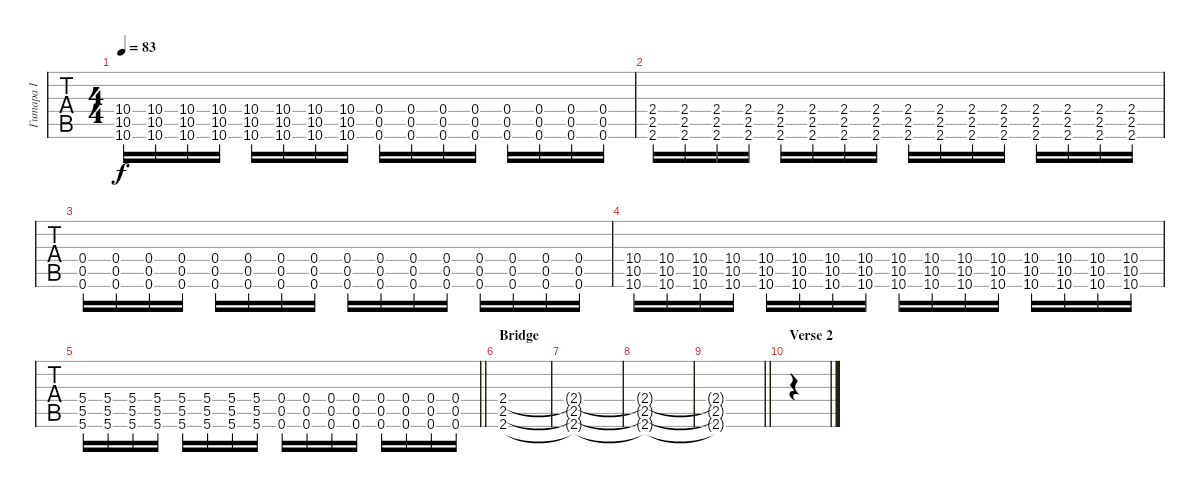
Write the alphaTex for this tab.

\track ("Гитара I" "Гитара I") {instrument overdrivenguitar}
\staff {tabs}
\tuning (E4 B3 G3 D3 A2 D2) {hide}
\ts (4 4)
\tempo 83
\clef g2
\ks c
(10.4 10.5 10.6).16{dy f} (10.4 10.5 10.6).16 (10.4 10.5 10.6).16 (10.4 10.5 10.6).16 (10.4 10.5 10.6).16 (10.4 10.5 10.6).16 (10.4 10.5 10.6).16 (10.4 10.5 10.6).16 (0.4 0.5 0.6).16 (0.4 0.5 0.6).16 (0.4 0.5 0.6).16 (0.4 0.5 0.6).16 (0.4 0.5 0.6).16 (0.4 0.5 0.6).16 (0.4 0.5 0.6).16 (0.4 0.5 0.6).16 |
(2.4 2.5 2.6).16 (2.4 2.5 2.6).16 (2.4 2.5 2.6).16 (2.4 2.5 2.6).16 (2.4 2.5 2.6).16 (2.4 2.5 2.6).16 (2.4 2.5 2.6).16 (2.4 2.5 2.6).16 (2.4 2.5 2.6).16 (2.4 2.5 2.6).16 (2.4 2.5 2.6).16 (2.4 2.5 2.6).16 (2.4 2.5 2.6).16 (2.4 2.5 2.6).16 (2.4 2.5 2.6).16 (2.4 2.5 2.6).16 |
(0.4 0.5 0.6).16 (0.4 0.5 0.6).16 (0.4 0.5 0.6).16 (0.4 0.5 0.6).16 (0.4 0.5 0.6).16 (0.4 0.5 0.6).16 (0.4 0.5 0.6).16 (0.4 0.5 0.6).16 (0.4 0.5 0.6).16 (0.4 0.5 0.6).16 (0.4 0.5 0.6).16 (0.4 0.5 0.6).16 (0.4 0.5 0.6).16 (0.4 0.5 0.6).16 (0.4 0.5 0.6).16 (0.4 0.5 0.6).16 |
(10.4 10.5 10.6).16 (10.4 10.5 10.6).16 (10.4 10.5 10.6).16 (10.4 10.5 10.6).16 (10.4 10.5 10.6).16 (10.4 10.5 10.6).16 (10.4 10.5 10.6).16 (10.4 10.5 10.6).16 (10.4 10.5 10.6).16 (10.4 10.5 10.6).16 (10.4 10.5 10.6).16 (10.4 10.5 10.6).16 (10.4 10.5 10.6).16 (10.4 10.5 10.6).16 (10.4 10.5 10.6).16 (10.4 10.5 10.6).16 |
\barLineRight lightlight
(5.4 5.5 5.6).16 (5.4 5.5 5.6).16 (5.4 5.5 5.6).16 (5.4 5.5 5.6).16 (5.4 5.5 5.6).16 (5.4 5.5 5.6).16 (5.4 5.5 5.6).16 (5.4 5.5 5.6).16 (0.4 0.5 0.6).16 (0.4 0.5 0.6).16 (0.4 0.5 0.6).16 (0.4 0.5 0.6).16 (0.4 0.5 0.6).16 (0.4 0.5 0.6).16 (0.4 0.5 0.6).16 (0.4 0.5 0.6).16 |
\section ("" "Bridge")
(2.4 2.5 2.6).1 |
(2.4{t} 2.5{t} 2.6{t}).1 |
(2.4{t} 2.5{t} 2.6{t}).1 |
\barLineRight lightlight
(2.4{t} 2.5{t} 2.6{t}).1 |
\section ("" "Verse 2")
